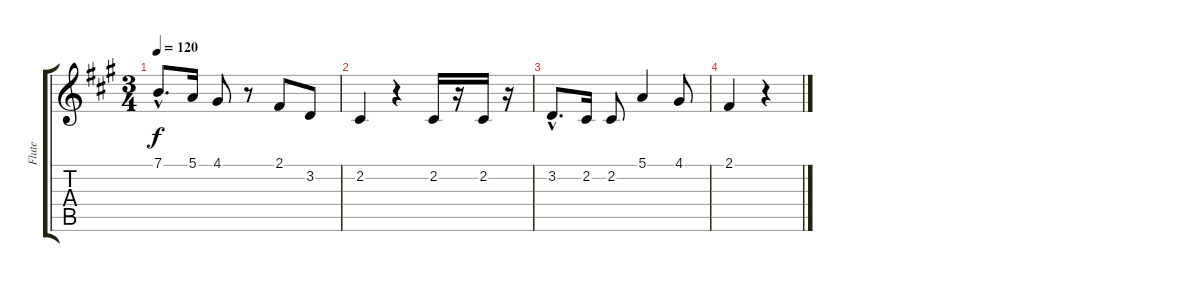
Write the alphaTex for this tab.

\track ("Flute" "Flute") {instrument flute}
\staff {score tabs}
\tuning (E4 B3 G3 D3 A2 E2) {hide}
\ts (3 4)
\tempo 120
\clef g2
\ks f#minor
7.1{hac}.8{d dy f} 5.1.16 4.1.8 r.8 2.1.8 3.2.8 |
2.2.4 r.4 2.2.16 r.16 2.2.16 r.16 |
3.2{hac}.8{d} 2.2.16 2.2.8 5.1.4 4.1.8 |
2.1.4 r.4
